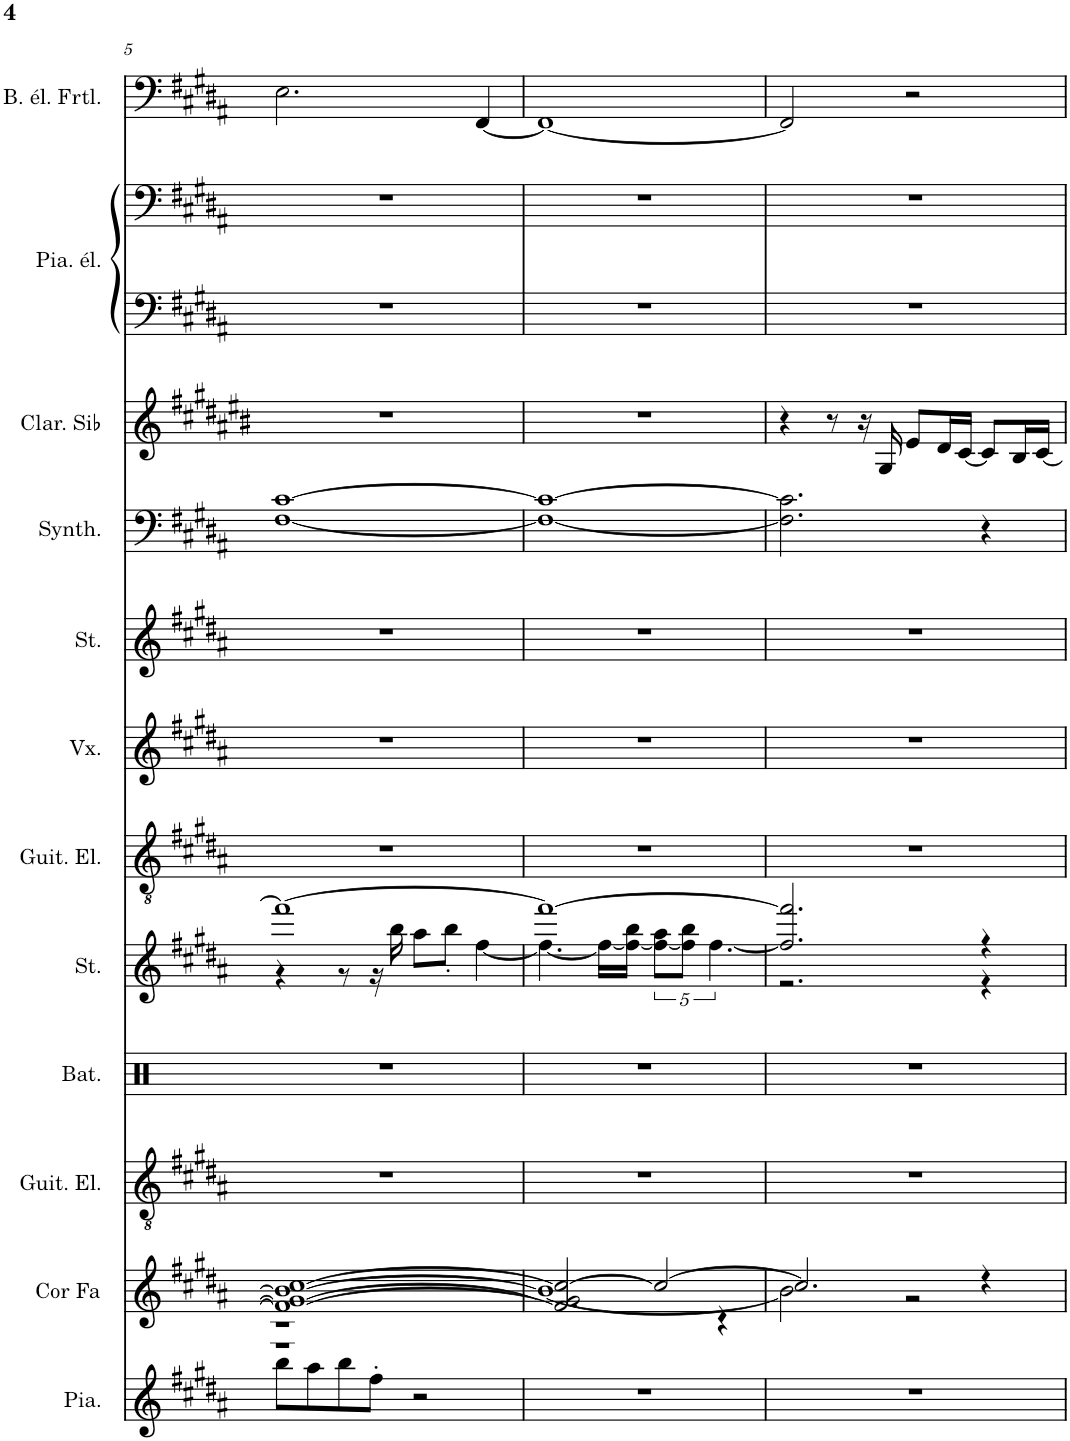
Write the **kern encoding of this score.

**kern	**kern	**kern	**kern	**kern	**kern	**kern	**kern	**kern	**kern	**kern	**kern	**kern
*part12	*part11	*part10	*part9	*part8	*part7	*part6	*part5	*part4	*part3	*part2	*part2	*part1
*staff13	*staff12	*staff11	*staff10	*staff9	*staff8	*staff7	*staff6	*staff5	*staff4	*staff3	*staff2	*staff1
*I"Piano, Bright Acoustic Piano	*I"Cor en Fa, French Horn	*I"Guitare électrique, Electric Guitar (clean)	*I"Batterie, Drums	*I"Cordes, String Ensemble 2	*I"Guitare électrique, Electric Guitar (clean)	*I"Voix, Voice Oohs	*I"Cordes, String Ensemble 2	*I"Synthétiseur d'instruments à cordes, Synth Strings 1	*I"Clarinette en Sib	*I"Piano électrique, Electric Piano 2	*	*I"Basse électrique fretless, Fretless Bass
*I'Pia.	*I'Cor Fa	*I'Guit. El.	*I'Bat.	*I'St.	*I'Guit. El.	*I'Vx.	*I'St.	*I'Synth.	*I'Clar. Sib	*I'Pia. él.	*	*I'B. él. Frtl.
!!LO:PB:g=z
*clefG2	*clefG2	*clefGv2	*clefX	*clefG2	*clefGv2	*clefG2	*clefG2	*clefF4	*clefG2	*clefF4	*clefF4	*clefF4
*	*Trd4c7	*	*	*	*	*	*	*	*Trd1c2	*	*	*Trd7c12
*k[f#c#g#d#a#]	*k[f#c#g#d#a#]	*k[f#c#g#d#a#]	*k[]	*k[f#c#g#d#a#]	*k[f#c#g#d#a#]	*k[f#c#g#d#a#]	*k[f#c#g#d#a#]	*k[f#c#g#d#a#]	*k[f#c#g#d#a#e#b#]	*k[f#c#g#d#a#]	*k[f#c#g#d#a#]	*k[f#c#g#d#a#]
*M4/4	*M4/4	*M4/4	*M4/4	*M4/4	*M4/4	*M4/4	*M4/4	*M4/4	*M4/4	*M4/4	*M4/4	*M4/4
=5	=5	=5	=5	=5	=5	=5	=5	=5	=5	=5	=5	=5
*	*^	*	*	*^	*	*	*	*	*	*	*	*
*	*	*^	*	*	*	*	*	*	*	*	*	*	*	*
8bb\L	1f#_ 1g#_ 1b_ [1cc#	1r	1r	1r	1r	1fff#_	4r	1r	1r	1r	[1F# [1c#	1r	1r	1r	2.E\
8aa#\	.	.	.	.	.	.	.	.	.	.	.	.	.	.	.
8bb\	.	.	.	.	.	.	8r	.	.	.	.	.	.	.	.
8ff#'\J	.	.	.	.	.	.	16r	.	.	.	.	.	.	.	.
.	.	.	.	.	.	.	16bb\	.	.	.	.	.	.	.	.
2r	.	.	.	.	.	.	8aa#\L	.	.	.	.	.	.	.	.
.	.	.	.	.	.	.	8bb'\J	.	.	.	.	.	.	.	.
.	.	.	.	.	.	.	[4ff#\	.	.	.	.	.	.	.	[4FF#/
=6	=6	=6	=6	=6	=6	=6	=6	=6	=6	=6	=6	=6	=6	=6	=6
1r	2g#/] 2cc#/_	1b_	2.f#/]	1r	1r	1fff#_	4.ff#\_	1r	1r	1r	1F#_ 1c#_	1r	1r	1r	1FF#_
.	.	.	.	.	.	.	16ff#\LL_	.	.	.	.	.	.	.	.
.	.	.	.	.	.	.	16ff#\_ 16bb\JJ	.	.	.	.	.	.	.	.
.	2cc#/_	.	.	.	.	.	10ff#\_ 10aa#\L	.	.	.	.	.	.	.	.
.	.	.	.	.	.	.	10ff#\] 10bb\J	.	.	.	.	.	.	.	.
.	.	.	.	.	.	.	[5.ff#\	.	.	.	.	.	.	.	.
.	.	.	4r	.	.	.	.	.	.	.	.	.	.	.	.
*	*	*v	*v	*	*	*	*	*	*	*	*	*	*	*	*
=7	=7	=7	=7	=7	=7	=7	=7	=7	=7	=7	=7	=7	=7	=7
1r	2.cc#/]	2b\]	1r	1r	2.ff#/] 2.fff#/]	2.r	1r	1r	1r	2.F#\] 2.c#\]	4r	1r	1r	2FF#/]
.	.	.	.	.	.	.	.	.	.	.	8r	.	.	.
.	.	.	.	.	.	.	.	.	.	.	16r	.	.	.
.	.	.	.	.	.	.	.	.	.	.	16G#/	.	.	.
.	.	2r	.	.	.	.	.	.	.	.	8e#/L	.	.	2r
.	.	.	.	.	.	.	.	.	.	.	16d#/L	.	.	.
.	.	.	.	.	.	.	.	.	.	.	[16c#/JJ	.	.	.
.	4r	.	.	.	4r	4r	.	.	.	4r	8c#/L]	.	.	.
.	.	.	.	.	.	.	.	.	.	.	16B#/L	.	.	.
.	.	.	.	.	.	.	.	.	.	.	[16c#/JJ	.	.	.
*	*v	*v	*	*	*v	*v	*	*	*	*	*	*	*	*
=	=	=	=	=	=	=	=	=	=	=	=	=
*-	*-	*-	*-	*-	*-	*-	*-	*-	*-	*-	*-	*-
